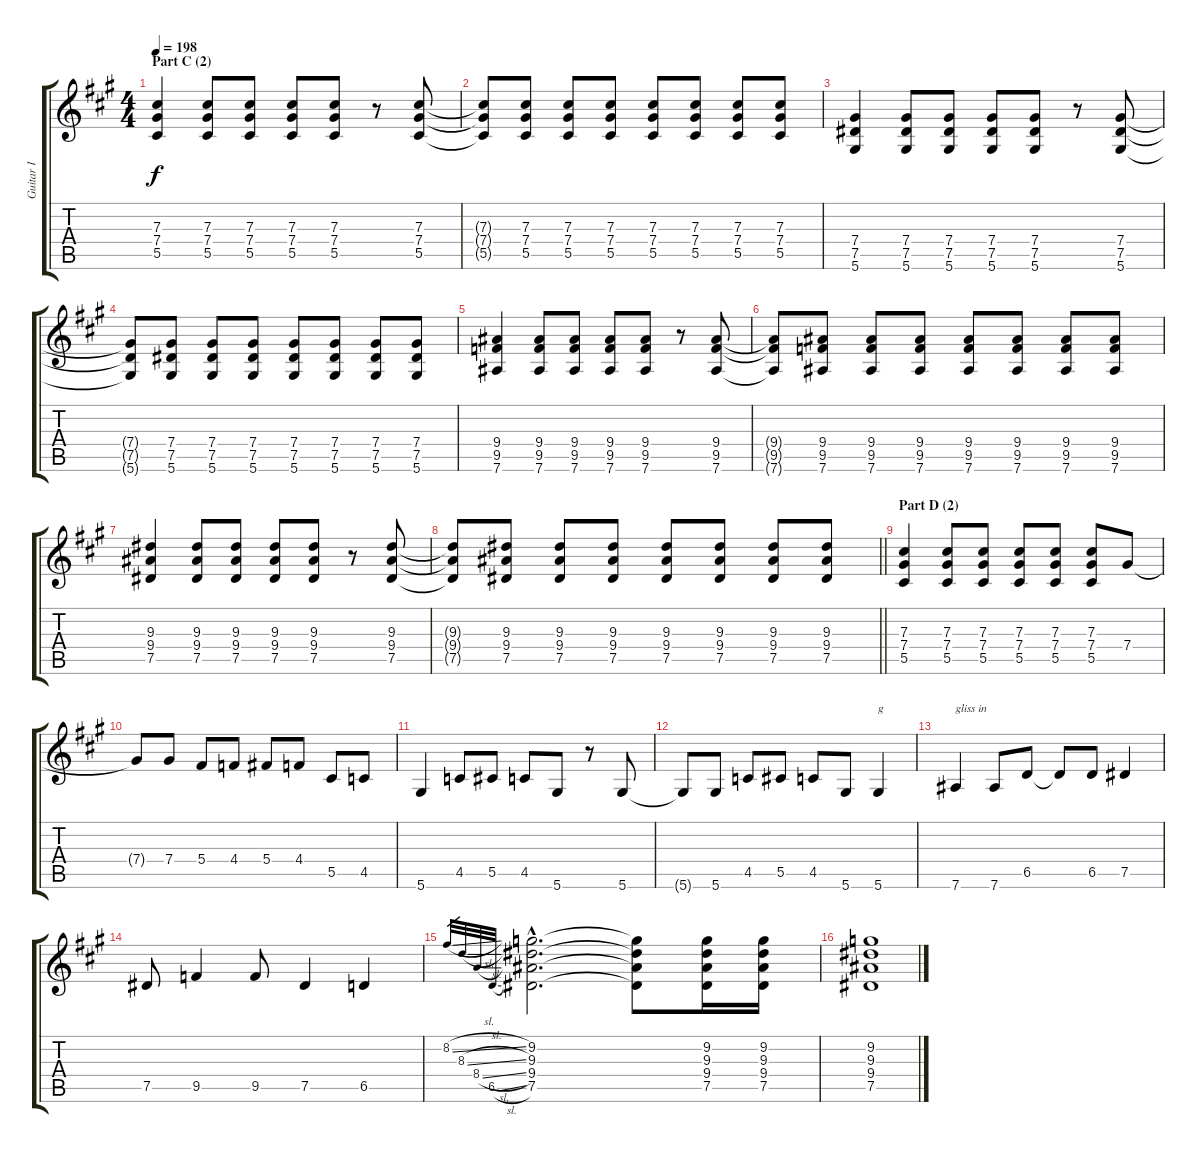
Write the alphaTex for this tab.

\track ("Guitar I" "Guitar I") {instrument distortionguitar}
\staff {score tabs}
\tuning (Eb4 Bb3 Gb3 Db3 Ab2 Eb2) {hide}
\ts (4 4)
\section ("" "Part C (2)")
\tempo 198
\clef g2
\ks a
(7.3 7.4 5.5).4{dy f} (7.3 7.4 5.5).8 (7.3 7.4 5.5).8 (7.3 7.4 5.5).8 (7.3 7.4 5.5).8 r.8 (7.3 7.4 5.5).8 |
(7.3{t} 7.4{t} 5.5{t}).8 (7.3 7.4 5.5).8 (7.3 7.4 5.5).8 (7.3 7.4 5.5).8 (7.3 7.4 5.5).8 (7.3 7.4 5.5).8 (7.3 7.4 5.5).8 (7.3 7.4 5.5).8 |
(7.4 7.5 5.6).4 (7.4 7.5 5.6).8 (7.4 7.5 5.6).8 (7.4 7.5 5.6).8 (7.4 7.5 5.6).8 r.8 (7.4 7.5 5.6).8 |
(7.4{t} 7.5{t} 5.6{t}).8 (7.4 7.5 5.6).8 (7.4 7.5 5.6).8 (7.4 7.5 5.6).8 (7.4 7.5 5.6).8 (7.4 7.5 5.6).8 (7.4 7.5 5.6).8 (7.4 7.5 5.6).8 |
(9.4 9.5 7.6).4 (9.4 9.5 7.6).8 (9.4 9.5 7.6).8 (9.4 9.5 7.6).8 (9.4 9.5 7.6).8 r.8 (9.4 9.5 7.6).8 |
(9.4{t} 9.5{t} 7.6{t}).8 (9.4 9.5 7.6).8 (9.4 9.5 7.6).8 (9.4 9.5 7.6).8 (9.4 9.5 7.6).8 (9.4 9.5 7.6).8 (9.4 9.5 7.6).8 (9.4 9.5 7.6).8 |
(9.3 9.4 7.5).4 (9.3 9.4 7.5).8 (9.3 9.4 7.5).8 (9.3 9.4 7.5).8 (9.3 9.4 7.5).8 r.8 (9.3 9.4 7.5).8 |
\barLineRight lightlight
(9.3{t} 9.4{t} 7.5{t}).8 (9.3 9.4 7.5).8 (9.3 9.4 7.5).8 (9.3 9.4 7.5).8 (9.3 9.4 7.5).8 (9.3 9.4 7.5).8 (9.3 9.4 7.5).8 (9.3 9.4 7.5).8 |
\section ("" "Part D (2)")
(7.3 7.4 5.5).4 (7.3 7.4 5.5).8 (7.3 7.4 5.5).8 (7.3 7.4 5.5).8 (7.3 7.4 5.5).8 (7.3 7.4 5.5).8 7.4.8 |
7.4{t}.8 7.4.8 5.4.8 4.4.8 5.4.8 4.4.8 5.5.8 4.5.8 |
5.6.4 4.5.8 5.5.8 4.5.8 5.6.8 r.8 5.6.8 |
5.6{t}.8 5.6.8 4.5.8 5.5.8 4.5.8 5.6.8 5.6.4{txt "g"} |
7.6.4{txt "gliss in"} 7.6.8 6.5.8 6.5{t}.8 6.5.8 7.5.4 |
7.5.8 9.5.4 9.5.8 7.5.4 6.5.4 |
8.2{sl}.32{gr} 8.3{sl}.32{gr} 8.4{sl}.32{gr} 6.5{sl}.32{gr} (9.2{hac} 9.3{hac} 9.4{hac} 7.5{hac}).2{d} (9.2{t} 9.3{t} 9.4{t} 7.5{t}).8 (9.2 9.3 9.4 7.5).16 (9.2 9.3 9.4 7.5).16 |
(9.2 9.3 9.4 7.5).1
